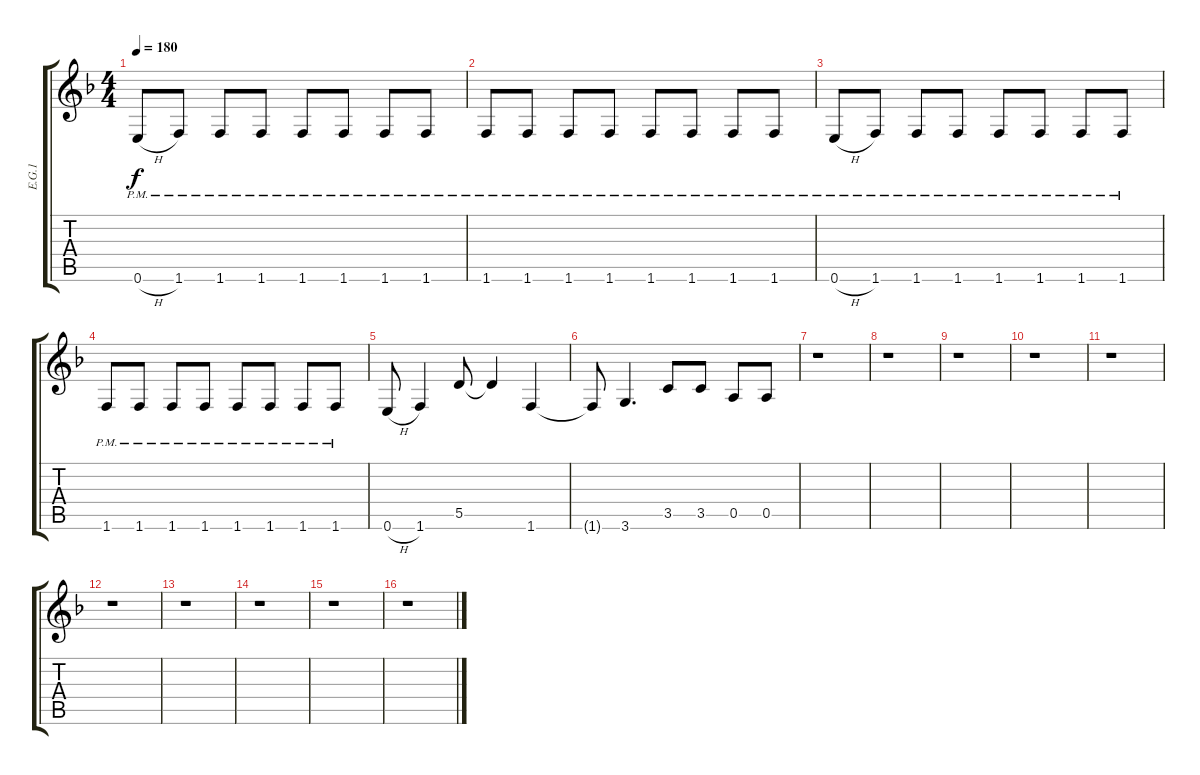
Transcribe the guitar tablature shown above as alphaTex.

\track ("E.G.1" "E.G.1") {instrument distortionguitar}
\staff {score tabs}
\tuning (E4 B3 G3 D3 A2 E2) {hide}
\ts (4 4)
\tempo 180
\clef g2
\ks f
0.6{h pm}.8{dy f} 1.6{pm}.8 1.6{pm}.8 1.6{pm}.8 1.6{pm}.8 1.6{pm}.8 1.6{pm}.8 1.6{pm}.8 |
1.6{pm}.8 1.6{pm}.8 1.6{pm}.8 1.6{pm}.8 1.6{pm}.8 1.6{pm}.8 1.6{pm}.8 1.6{pm}.8 |
0.6{h pm}.8 1.6{pm}.8 1.6{pm}.8 1.6{pm}.8 1.6{pm}.8 1.6{pm}.8 1.6{pm}.8 1.6{pm}.8 |
1.6{pm}.8 1.6{pm}.8 1.6{pm}.8 1.6{pm}.8 1.6{pm}.8 1.6{pm}.8 1.6{pm}.8 1.6{pm}.8 |
0.6{h}.8 1.6.4 5.5.8 5.5{t}.4 1.6.4 |
1.6{t}.8 3.6.4{d} 3.5.8 3.5.8 0.5.8 0.5.8 |
r.1 |
r.1 |
r.1 |
r.1 |
r.1 |
r.1 |
r.1 |
r.1 |
r.1 |
r.1
